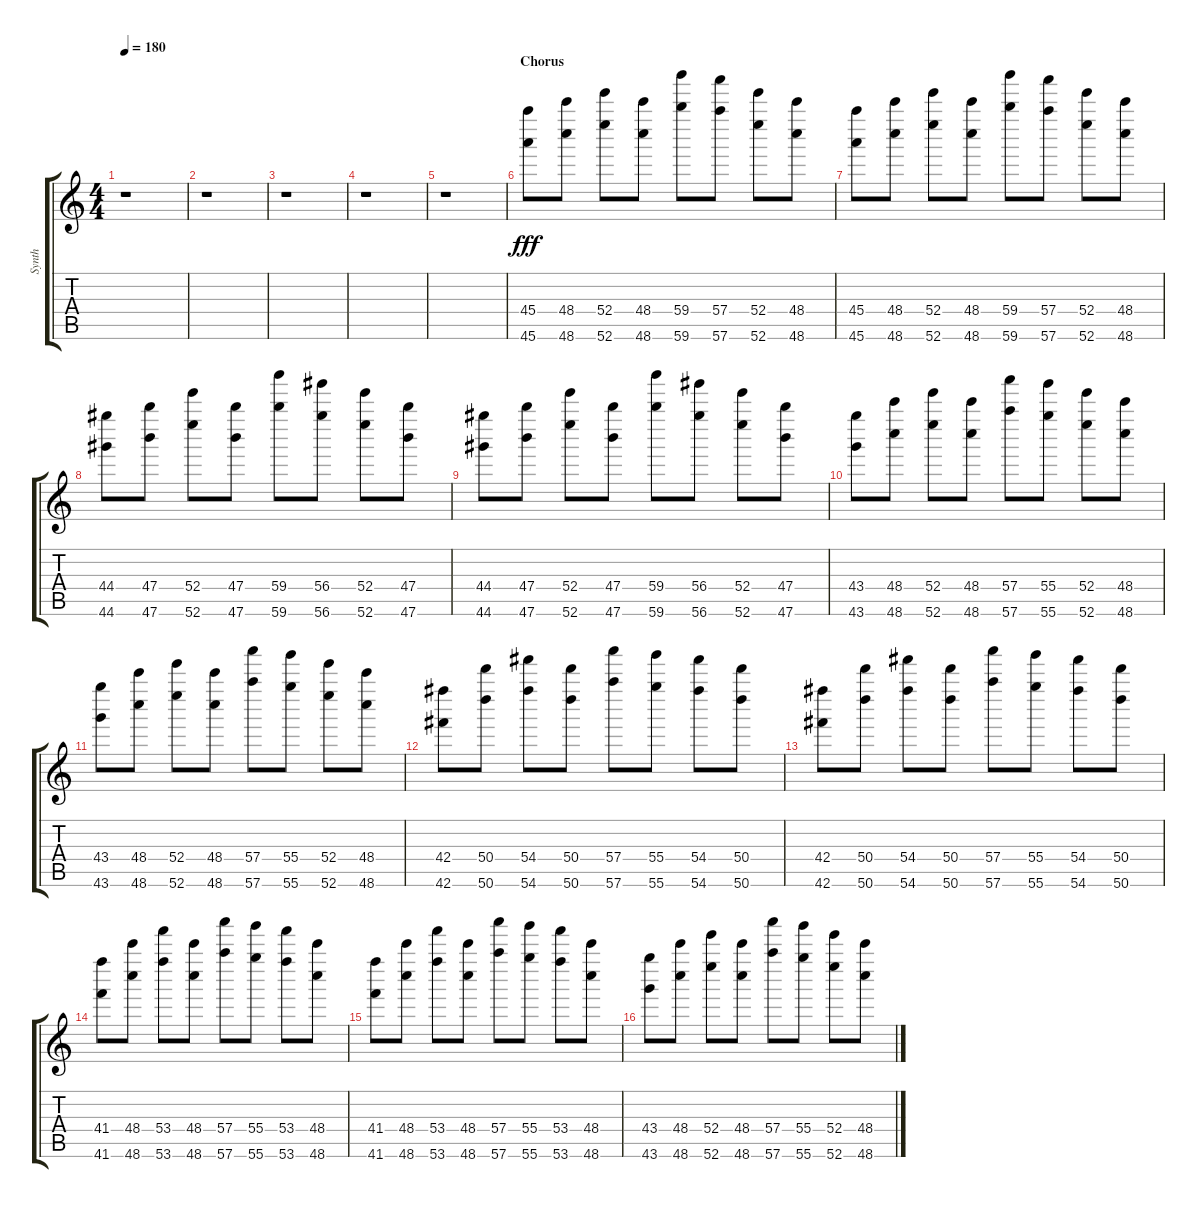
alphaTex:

\track ("Synth" "Synth") {instrument electricguitarclean}
\staff {score tabs}
\tuning (D4 A3 F3 C3 G2 C2) {hide}
\ts (4 4)
\tempo 180
\clef g2
\ks aminor
r.1{dy fff} |
r.1 |
r.1 |
r.1 |
r.1 |
\section ("" "Chorus")
(45.4 45.6).8 (48.4 48.6).8 (52.4 52.6).8 (48.4 48.6).8 (59.4 59.6).8 (57.4 57.6).8 (52.4 52.6).8 (48.4 48.6).8 |
(45.4 45.6).8 (48.4 48.6).8 (52.4 52.6).8 (48.4 48.6).8 (59.4 59.6).8 (57.4 57.6).8 (52.4 52.6).8 (48.4 48.6).8 |
(44.4 44.6).8 (47.4 47.6).8 (52.4 52.6).8 (47.4 47.6).8 (59.4 59.6).8 (56.4 56.6).8 (52.4 52.6).8 (47.4 47.6).8 |
(44.4 44.6).8 (47.4 47.6).8 (52.4 52.6).8 (47.4 47.6).8 (59.4 59.6).8 (56.4 56.6).8 (52.4 52.6).8 (47.4 47.6).8 |
(43.4 43.6).8 (48.4 48.6).8 (52.4 52.6).8 (48.4 48.6).8 (57.4 57.6).8 (55.4 55.6).8 (52.4 52.6).8 (48.4 48.6).8 |
(43.4 43.6).8 (48.4 48.6).8 (52.4 52.6).8 (48.4 48.6).8 (57.4 57.6).8 (55.4 55.6).8 (52.4 52.6).8 (48.4 48.6).8 |
(42.4 42.6).8 (50.4 50.6).8 (54.4 54.6).8 (50.4 50.6).8 (57.4 57.6).8 (55.4 55.6).8 (54.4 54.6).8 (50.4 50.6).8 |
(42.4 42.6).8 (50.4 50.6).8 (54.4 54.6).8 (50.4 50.6).8 (57.4 57.6).8 (55.4 55.6).8 (54.4 54.6).8 (50.4 50.6).8 |
(41.4 41.6).8 (48.4 48.6).8 (53.4 53.6).8 (48.4 48.6).8 (57.4 57.6).8 (55.4 55.6).8 (53.4 53.6).8 (48.4 48.6).8 |
(41.4 41.6).8 (48.4 48.6).8 (53.4 53.6).8 (48.4 48.6).8 (57.4 57.6).8 (55.4 55.6).8 (53.4 53.6).8 (48.4 48.6).8 |
(43.4 43.6).8 (48.4 48.6).8 (52.4 52.6).8 (48.4 48.6).8 (57.4 57.6).8 (55.4 55.6).8 (52.4 52.6).8 (48.4 48.6).8
